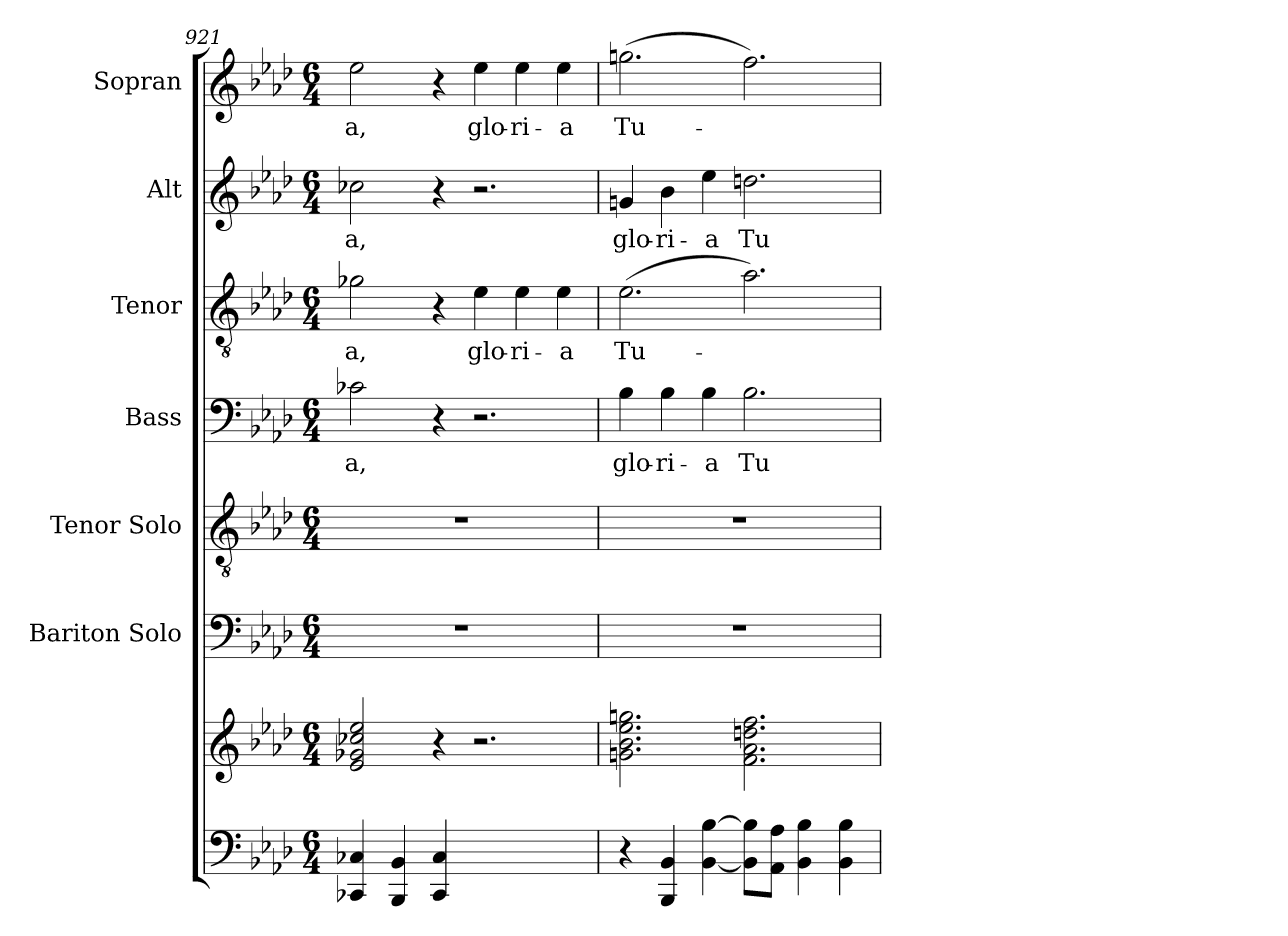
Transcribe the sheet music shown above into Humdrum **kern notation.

**kern	**kern	**kern	**kern	**kern	**text	**kern	**text	**kern	**text	**kern	**text
*part7	*part7	*part6	*part5	*part4	*part4	*part3	*part3	*part2	*part2	*part1	*part1
*staff8	*staff7	*staff6	*staff5	*staff4	*staff4	*staff3	*staff3	*staff2	*staff2	*staff1	*staff1
*	*	*I"Bariton Solo	*I"Tenor Solo	*I"Bass	*	*I"Tenor	*	*I"Alt	*	*I"Sopran	*
*	*	*	*	*I'B.	*	*I'T.	*	*I'A.	*	*I'S.	*
*clefF4	*clefG2	*clefF4	*clefGv2	*clefF4	*	*clefGv2	*	*clefG2	*	*clefG2	*
*k[b-e-a-d-]	*k[b-e-a-d-]	*k[b-e-a-d-]	*k[b-e-a-d-]	*k[b-e-a-d-]	*	*k[b-e-a-d-]	*	*k[b-e-a-d-]	*	*k[b-e-a-d-]	*
*A-:	*A-:	*A-:	*A-:	*A-:	*	*A-:	*	*A-:	*	*A-:	*
*M6/4	*M6/4	*M6/4	*M6/4	*M6/4	*	*M6/4	*	*M6/4	*	*M6/4	*
=921	=921	=921	=921	=921	=921	=921	=921	=921	=921	=921	=921
!	!	!	!	!	!LO:LY:b	!	!LO:LY:b	!	!LO:LY:b	!	!LO:LY:b
4CC-X/ 4C-X/	2e-/ 2g-X/ 2cc-X/ 2ee-/	1.r	1.r	2c-X\	-a,	2g-X\	-a,	2cc-X\	-a,	2ee-\	-a,
4BBB-/ 4BB-/	.	.	.	.	.	.	.	.	.	.	.
4CC-/ 4C-/	4r	.	.	4r	.	4r	.	4r	.	4r	.
!	!	!	!	!	!	!	!LO:LY:b	!	!	!	!LO:LY:b
2.ryy	2.r	.	.	2.r	.	4e-\	glo-	2.r	.	4ee-\	glo-
!	!	!	!	!	!	!	!LO:LY:b	!	!	!	!LO:LY:b
.	.	.	.	.	.	4e-\	-ri-	.	.	4ee-\	-ri-
!	!	!	!	!	!	!	!LO:LY:b	!	!	!	!LO:LY:b
.	.	.	.	.	.	4e-\	-a	.	.	4ee-\	-a
=922	=922	=922	=922	=922	=922	=922	=922	=922	=922	=922	=922
!	!	!	!	!	!LO:LY:b	!	!LO:LY:b	!	!LO:LY:b	!	!LO:LY:b
4r	2.gn\ 2.b-\ 2.ee-\ 2.ggn\	1.r	1.r	4B-\	glo-	(>2.e-\	Tu-	4gn/	glo-	(>2.ggn\	Tu-
!	!	!	!	!	!LO:LY:b	!	!	!	!LO:LY:b	!	!
4BBB-/ 4BB-/	.	.	.	4B-\	-ri-	.	.	4b-\	-ri-	.	.
!	!	!	!	!	!LO:LY:b	!	!	!	!LO:LY:b	!	!
[4BB-\ [4B-\	.	.	.	4B-\	-a	.	.	4ee-\	-a	.	.
!	!	!	!	!	!LO:LY:b	!	!	!	!LO:LY:b	!	!
8BB-\] 8B-\]L	2.f\ 2.a-\ 2.ddn\ 2.ff\	.	.	2.B-\	Tu-	2.a-\)	.	2.ddn\	Tu-	2.ff\)	.
8AA-\ 8A-\J	.	.	.	.	.	.	.	.	.	.	.
4BB-\ 4B-\	.	.	.	.	.	.	.	.	.	.	.
4BB-\ 4B-\	.	.	.	.	.	.	.	.	.	.	.
=	=	=	=	=	=	=	=	=	=	=	=
*-	*-	*-	*-	*-	*-	*-	*-	*-	*-	*-	*-
